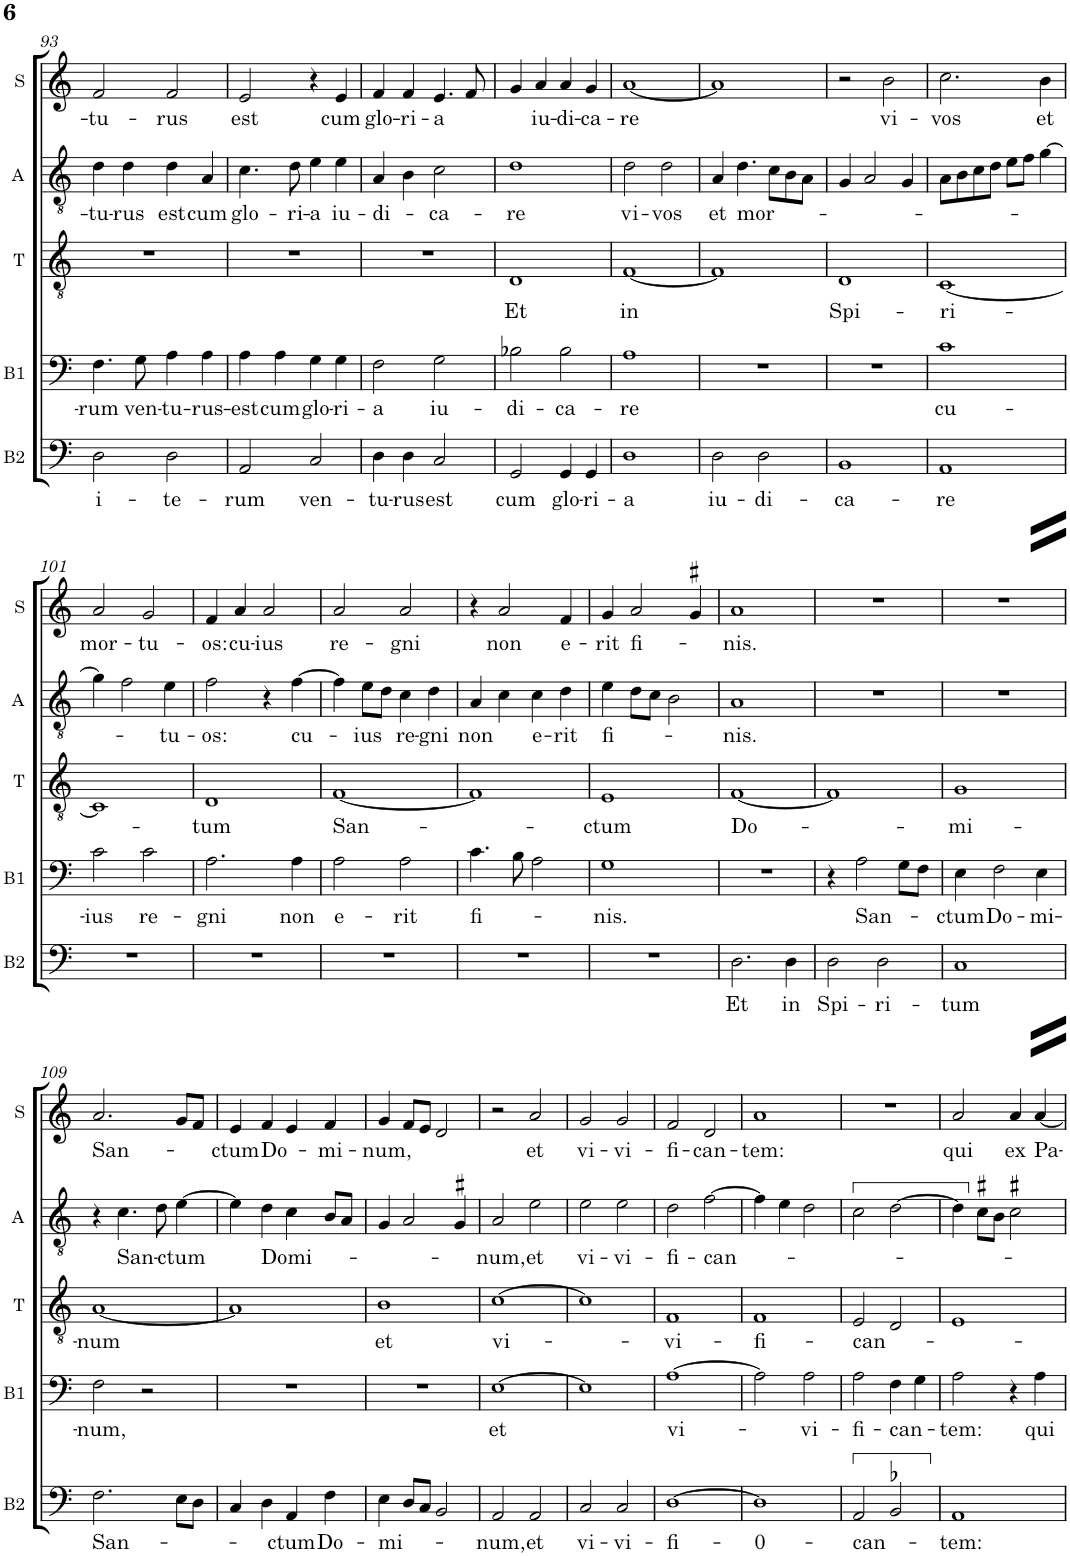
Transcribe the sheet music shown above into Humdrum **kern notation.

**kern	**text	**kern	**text	**kern	**text	**kern	**text	**kern	**text
*part5	*part5	*part4	*part4	*part3	*part3	*part2	*part2	*part1	*part1
*staff5	*staff5	*staff4	*staff4	*staff3	*staff3	*staff2	*staff2	*staff1	*staff1
*I"B2	*	*I"B1	*	*I"T	*	*I"A	*	*I"S	*
*I'B2	*	*I'B1	*	*I'T	*	*I'A	*	*I'S	*
!!LO:PB:g=z
*clefF4	*	*clefF4	*	*clefGv2	*	*clefGv2	*	*clefG2	*
*k[]	*	*k[]	*	*k[]	*	*k[]	*	*k[]	*
*M2/2	*	*M2/2	*	*M2/2	*	*M2/2	*	*M2/2	*
*met(c|)	*	*met(c|)	*	*met(c|)	*	*met(c|)	*	*met(c|)	*
=93	=93	=93	=93	=93	=93	=93	=93	=93	=93
!	!LO:LY:b	!	!LO:LY:b	!	!	!	!LO:LY:b	!	!LO:LY:b
2D\	i-	4.F\	-rum	1r	.	4d\	-tu-	2f/	-tu-
!	!	!	!	!	!	!	!LO:LY:b	!	!
.	.	.	.	.	.	4d\	-rus	.	.
!	!	!	!LO:LY:b	!	!	!	!	!	!
.	.	8G\	ven-	.	.	.	.	.	.
!	!LO:LY:b	!	!LO:LY:b	!	!	!	!LO:LY:b	!	!LO:LY:b
2D\	-te-	4A\	-tu-	.	.	4d\	est	2f/	-rus
!	!	!	!LO:LY:b	!	!	!	!LO:LY:b	!	!
.	.	4A\	-rus-	.	.	4A/	cum	.	.
=94	=94	=94	=94	=94	=94	=94	=94	=94	=94
!	!LO:LY:b	!	!LO:LY:b	!	!	!	!LO:LY:b	!	!LO:LY:b
2AA/	-rum	4A\	-est	1r	.	4.c\	glo-	2e/	est
!	!	!	!LO:LY:b	!	!	!	!	!	!
.	.	4A\	cum	.	.	.	.	.	.
!	!	!	!	!	!	!	!LO:LY:b	!	!
.	.	.	.	.	.	8d\	ri-	.	.
!	!LO:LY:b	!	!LO:LY:b	!	!	!	!LO:LY:b	!	!
2C/	ven-	4G\	glo-	.	.	4e\	-a	4r	.
!	!	!	!LO:LY:b	!	!	!	!LO:LY:b	!	!LO:LY:b
.	.	4G\	-ri-	.	.	4e\	iu-	4e/	cum
=95	=95	=95	=95	=95	=95	=95	=95	=95	=95
!	!LO:LY:b	!	!LO:LY:b	!	!	!	!LO:LY:b	!	!LO:LY:b
4D\	-tu-	2F\	-a	1r	.	4A/	-di-	4f/	glo-
!	!LO:LY:b	!	!	!	!	!	!	!	!LO:LY:b
4D\	-rus	.	.	.	.	4B\	.	4f/	-ri-
!	!LO:LY:b	!	!LO:LY:b	!	!	!	!LO:LY:b	!	!LO:LY:b
2C/	est	2G\	iu-	.	.	2c\	-ca-	4.e/	-a
.	.	.	.	.	.	.	.	8f/	.
=96	=96	=96	=96	=96	=96	=96	=96	=96	=96
!	!LO:LY:b	!	!LO:LY:b	!	!LO:LY:b	!	!LO:LY:b	!	!
2GG/	cum	2B-X\	-di-	1D	Et	1d	-re	4g/	.
!	!	!	!	!	!	!	!	!	!LO:LY:b
.	.	.	.	.	.	.	.	4a/	iu-
!	!LO:LY:b	!	!LO:LY:b	!	!	!	!	!	!LO:LY:b
4GG/	glo-	2B-\	-ca-	.	.	.	.	4a/	-di-
!	!LO:LY:b	!	!	!	!	!	!	!	!LO:LY:b
4GG/	-ri-	.	.	.	.	.	.	4g/	-ca-
=97	=97	=97	=97	=97	=97	=97	=97	=97	=97
!	!LO:LY:b	!	!LO:LY:b	!	!LO:LY:b	!	!LO:LY:b	!	!LO:LY:b
1D	-a	1A	-re	[1F	in	2d\	vi-	[1a	-re
!	!	!	!	!	!	!	!LO:LY:b	!	!
.	.	.	.	.	.	2d\	-vos	.	.
=98	=98	=98	=98	=98	=98	=98	=98	=98	=98
!	!LO:LY:b	!	!	!	!	!	!LO:LY:b	!	!
2D\	iu-	1r	.	1F]	.	4A/	et	1a]	.
!	!	!	!	!	!	!	!LO:LY:b	!	!
.	.	.	.	.	.	4.d\	mor-	.	.
!	!LO:LY:b	!	!	!	!	!	!	!	!
2D\	-di-	.	.	.	.	.	.	.	.
.	.	.	.	.	.	8c\L	.	.	.
.	.	.	.	.	.	8B\	.	.	.
.	.	.	.	.	.	8A\J	.	.	.
=99	=99	=99	=99	=99	=99	=99	=99	=99	=99
!	!LO:LY:b	!	!	!	!LO:LY:b	!	!	!	!
1BB	-ca-	1r	.	1D	Spi-	4G/	.	2r	.
.	.	.	.	.	.	2A/	.	.	.
!	!	!	!	!	!	!	!	!	!LO:LY:b
.	.	.	.	.	.	.	.	2b\	vi-
.	.	.	.	.	.	4G/	.	.	.
=100	=100	=100	=100	=100	=100	=100	=100	=100	=100
!	!LO:LY:b	!	!LO:LY:b	!	!LO:LY:b	!	!	!	!LO:LY:b
1AA	-re	1c	cu-	[1C	-ri-	8A\L	.	2.cc\	-vos
.	.	.	.	.	.	8B\	.	.	.
.	.	.	.	.	.	8c\	.	.	.
.	.	.	.	.	.	8d\J	.	.	.
.	.	.	.	.	.	8e\L	.	.	.
.	.	.	.	.	.	8f\J	.	.	.
!	!	!	!	!	!	!	!	!	!LO:LY:b
.	.	.	.	.	.	[4g\	.	4b\	et
!!LO:LB:g=z
=101	=101	=101	=101	=101	=101	=101	=101	=101	=101
!	!	!	!LO:LY:b	!	!	!	!	!	!LO:LY:b
1r	.	2c\	-ius	1C]	.	4g\]	.	2a/	mor-
.	.	.	.	.	.	2f\	.	.	.
!	!	!	!LO:LY:b	!	!	!	!	!	!LO:LY:b
.	.	2c\	re-	.	.	.	.	2g/	-tu-
!	!	!	!	!	!	!	!LO:LY:b	!	!
.	.	.	.	.	.	4e\	-tu-	.	.
=102	=102	=102	=102	=102	=102	=102	=102	=102	=102
!	!	!	!LO:LY:b	!	!LO:LY:b	!	!LO:LY:b	!	!LO:LY:b
1r	.	2.A\	-gni	1D	-tum	2f\	-os:	4f/	-os:
!	!	!	!	!	!	!	!	!	!LO:LY:b
.	.	.	.	.	.	.	.	4a/	cu-
!	!	!	!	!	!	!	!	!	!LO:LY:b
.	.	.	.	.	.	4r	.	2a/	-ius
!	!	!	!LO:LY:b	!	!	!	!LO:LY:b	!	!
.	.	4A\	non	.	.	[4f\	cu-	.	.
=103	=103	=103	=103	=103	=103	=103	=103	=103	=103
!	!	!	!LO:LY:b	!	!LO:LY:b	!	!	!	!LO:LY:b
1r	.	2A\	e-	[1F	San-	4f\]	.	2a/	re-
!	!	!	!	!	!	!	!LO:LY:b	!	!
.	.	.	.	.	.	8e\L	-ius	.	.
.	.	.	.	.	.	8d\J	.	.	.
!	!	!	!LO:LY:b	!	!	!	!LO:LY:b	!	!LO:LY:b
.	.	2A\	-rit	.	.	4c\	re-	2a/	-gni
!	!	!	!	!	!	!	!LO:LY:b	!	!
.	.	.	.	.	.	4d\	-gni	.	.
=104	=104	=104	=104	=104	=104	=104	=104	=104	=104
!	!	!	!LO:LY:b	!	!	!	!LO:LY:b	!	!
1r	.	4.c\	fi-	1F]	.	4A/	non	4r	.
!	!	!	!	!	!	!	!	!	!LO:LY:b
.	.	.	.	.	.	4c\	.	2a/	non
.	.	8B\	.	.	.	.	.	.	.
!	!	!	!	!	!	!	!LO:LY:b	!	!
.	.	2A\	.	.	.	4c\	e-	.	.
!	!	!	!	!	!	!	!LO:LY:b	!	!LO:LY:b
.	.	.	.	.	.	4d\	-rit	4f/	e-
=105	=105	=105	=105	=105	=105	=105	=105	=105	=105
!	!	!	!LO:LY:b	!	!LO:LY:b	!	!LO:LY:b	!	!LO:LY:b
1r	.	1G	-nis.	1E	-ctum	4e\	fi-	4g/	-rit
!	!	!	!	!	!	!	!	!	!LO:LY:b
.	.	.	.	.	.	8d\L	.	2a/	fi-
.	.	.	.	.	.	8c\J	.	.	.
.	.	.	.	.	.	2B\	.	.	.
.	.	.	.	.	.	.	.	4g#X/	.
=106	=106	=106	=106	=106	=106	=106	=106	=106	=106
!	!LO:LY:b	!	!	!	!LO:LY:b	!	!LO:LY:b	!	!LO:LY:b
2.D\	Et	1r	.	[1F	Do-	1A	-nis.	1a	-nis.
!	!LO:LY:b	!	!	!	!	!	!	!	!
4D\	in	.	.	.	.	.	.	.	.
=107	=107	=107	=107	=107	=107	=107	=107	=107	=107
!	!LO:LY:b	!	!	!	!	!	!	!	!
2D\	Spi-	4r	.	1F]	.	1r	.	1r	.
!	!	!	!LO:LY:b	!	!	!	!	!	!
.	.	2A\	San-	.	.	.	.	.	.
!	!LO:LY:b	!	!	!	!	!	!	!	!
2D\	-ri-	.	.	.	.	.	.	.	.
.	.	8G\L	.	.	.	.	.	.	.
.	.	8F\J	.	.	.	.	.	.	.
=108	=108	=108	=108	=108	=108	=108	=108	=108	=108
!	!LO:LY:b	!	!LO:LY:b	!	!LO:LY:b	!	!	!	!
1C	-tum	4E\	-ctum	1G	-mi-	1r	.	1r	.
!	!	!	!LO:LY:b	!	!	!	!	!	!
.	.	2F\	Do-	.	.	.	.	.	.
!	!	!	!LO:LY:b	!	!	!	!	!	!
.	.	4E\	-mi-	.	.	.	.	.	.
!!LO:LB:g=z
=109	=109	=109	=109	=109	=109	=109	=109	=109	=109
!	!LO:LY:b	!	!LO:LY:b	!	!LO:LY:b	!	!	!	!LO:LY:b
2.F\	San-	2F\	-num,	[1A	-num	4r	.	2.a/	San-
!	!	!	!	!	!	!	!LO:LY:b	!	!
.	.	.	.	.	.	4.c\	San-	.	.
.	.	2r	.	.	.	.	.	.	.
.	.	.	.	.	.	8d\	.	.	.
!	!	!	!	!	!	!	!LO:LY:b	!	!
8E\L	.	.	.	.	.	[4e\	-ctum	8g/L	.
8D\J	.	.	.	.	.	.	.	8f/J	.
=110	=110	=110	=110	=110	=110	=110	=110	=110	=110
!	!	!	!	!	!	!	!	!	!LO:LY:b
4C/	.	1r	.	1A]	.	4e\]	.	4e/	-ctum
!	!	!	!	!	!	!	!LO:LY:b	!	!LO:LY:b
4D\	.	.	.	.	.	4d\	Domi-	4f/	Do-
!	!LO:LY:b	!	!	!	!	!	!	!	!
4AA/	-ctum	.	.	.	.	4c\	.	4e/	.
!	!LO:LY:b	!	!	!	!	!	!	!	!LO:LY:b
4F\	Do-	.	.	.	.	8B/L	.	4f/	-mi-
.	.	.	.	.	.	8A/J	.	.	.
=111	=111	=111	=111	=111	=111	=111	=111	=111	=111
!	!LO:LY:b	!	!	!	!LO:LY:b	!	!	!	!LO:LY:b
4E\	-mi-	1r	.	1B	et	4G/	.	4g/	-num,
8D/L	.	.	.	.	.	2A/	.	8f/L	.
8C/J	.	.	.	.	.	.	.	8e/J	.
2BB/	.	.	.	.	.	.	.	2d/	.
.	.	.	.	.	.	4G#X/	.	.	.
=112	=112	=112	=112	=112	=112	=112	=112	=112	=112
!	!LO:LY:b	!	!LO:LY:b	!	!LO:LY:b	!	!LO:LY:b	!	!
2AA/	-num,	[1E	et	[1c	vi-	2A/	-num,	2r	.
!	!LO:LY:b	!	!	!	!	!	!LO:LY:b	!	!LO:LY:b
2AA/	et	.	.	.	.	2e\	et	2a/	et
=113	=113	=113	=113	=113	=113	=113	=113	=113	=113
!	!LO:LY:b	!	!	!	!	!	!LO:LY:b	!	!LO:LY:b
2C/	vi-	1E]	.	1c]	.	2e\	vi-	2g/	vi-
!	!LO:LY:b	!	!	!	!	!	!LO:LY:b	!	!LO:LY:b
2C/	-vi-	.	.	.	.	2e\	-vi-	2g/	-vi-
=114	=114	=114	=114	=114	=114	=114	=114	=114	=114
!	!LO:LY:b	!	!LO:LY:b	!	!LO:LY:b	!	!LO:LY:b	!	!LO:LY:b
[1D	-fi-	[1A	vi-	1F	-vi-	2d\	-fi-	2f/	-fi-
!	!	!	!	!	!	!	!LO:LY:b	!	!LO:LY:b
.	.	.	.	.	.	[2f\	-can-	2d/	-can-
=115	=115	=115	=115	=115	=115	=115	=115	=115	=115
!	!LO:LY:b	!	!	!	!LO:LY:b	!	!	!	!LO:LY:b
1D]	-0-	2A\]	.	1F	-fi-	4f\]	.	1a	-tem:
.	.	.	.	.	.	4e\	.	.	.
!	!	!	!LO:LY:b	!	!	!	!	!	!
.	.	2A\	-vi-	.	.	2d\	.	.	.
=116	=116	=116	=116	=116	=116	=116	=116	=116	=116
!	!LO:LY:b	!	!LO:LY:b	!	!LO:LY:b	!	!	!	!
2AA/	-can-	2A\	-fi-	2E/	-can-	2c\	.	1r	.
!	!	!	!LO:LY:b	!	!	!	!	!	!
2BB-X/	.	4F\	-can-	2D/	.	[2d\	.	.	.
.	.	4G\	.	.	.	.	.	.	.
=117	=117	=117	=117	=117	=117	=117	=117	=117	=117
!	!LO:LY:b	!	!LO:LY:b	!	!	!	!	!	!LO:LY:b
1AA	-tem:	2A\	-tem:	1E	.	4d\]	.	2a/	qui
.	.	.	.	.	.	8c#X\L	.	.	.
.	.	.	.	.	.	8B\J	.	.	.
!	!	!	!	!	!	!	!	!	!LO:LY:b
.	.	4r	.	.	.	2c#X\	.	4a/	ex
!	!	!	!LO:LY:b	!	!	!	!	!	!LO:LY:b
.	.	4A\	qui	.	.	.	.	[4a/	Pa-
=	=	=	=	=	=	=	=	=	=
*-	*-	*-	*-	*-	*-	*-	*-	*-	*-
